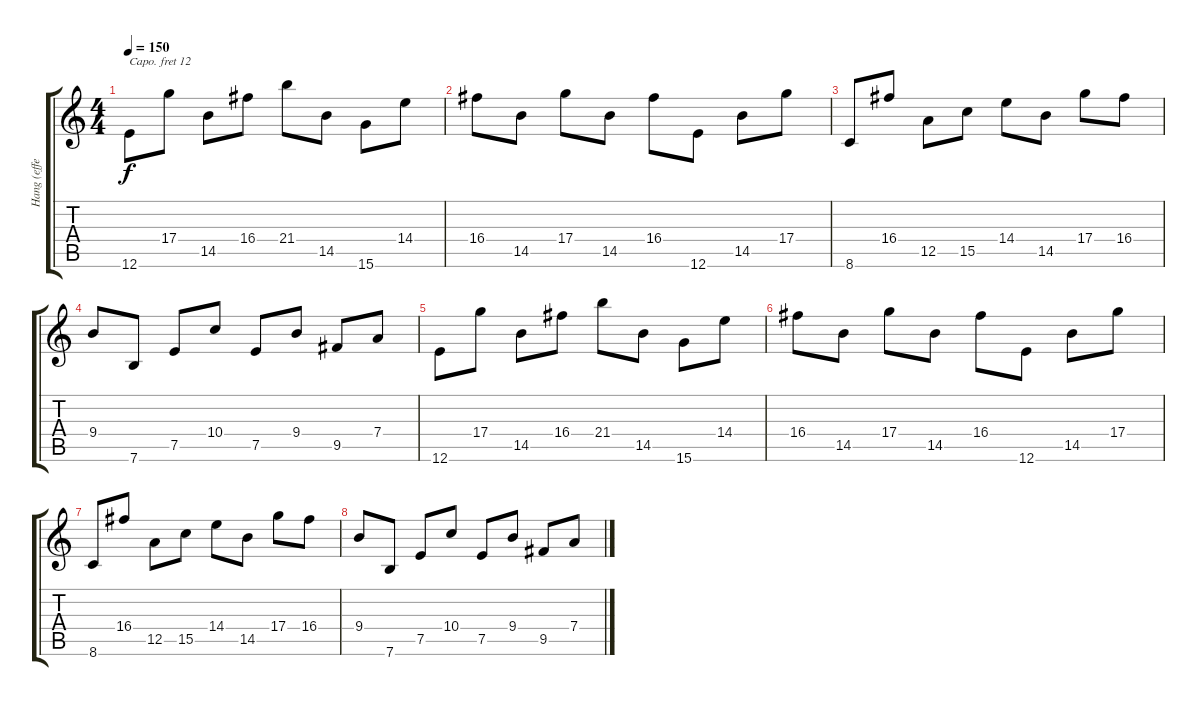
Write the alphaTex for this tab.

\track ("Hang (effect)" "Hang (effe") {instrument celesta}
\staff {score tabs}
\capo 12
\tuning (E4 B3 G3 D3 A2 E2) {hide}
\ts (4 4)
\tempo 150
\clef g2
\ks c
12.6.8{dy f} 17.4.8 14.5.8 16.4.8 21.4.8 14.5.8 15.6.8 14.4.8 |
16.4.8 14.5.8 17.4.8 14.5.8 16.4.8 12.6.8 14.5.8 17.4.8 |
8.6.8 16.4.8 12.5.8 15.5.8 14.4.8 14.5.8 17.4.8 16.4.8 |
9.4.8 7.6.8 7.5.8 10.4.8 7.5.8 9.4.8 9.5.8 7.4.8 |
12.6.8 17.4.8 14.5.8 16.4.8 21.4.8 14.5.8 15.6.8 14.4.8 |
16.4.8 14.5.8 17.4.8 14.5.8 16.4.8 12.6.8 14.5.8 17.4.8 |
8.6.8 16.4.8 12.5.8 15.5.8 14.4.8 14.5.8 17.4.8 16.4.8 |
9.4.8 7.6.8 7.5.8 10.4.8 7.5.8 9.4.8 9.5.8 7.4.8
